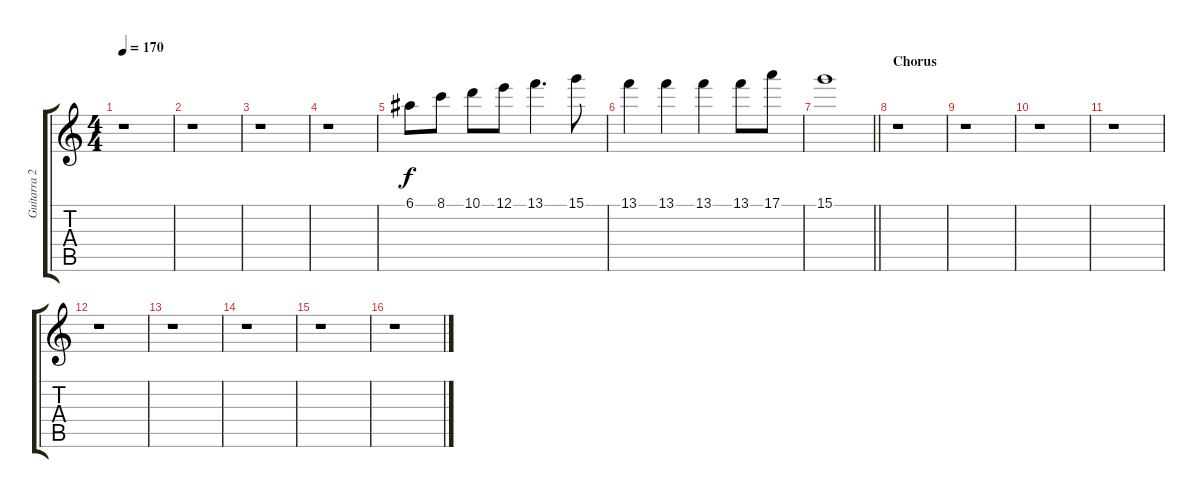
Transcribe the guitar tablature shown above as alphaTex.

\track ("Guitarra 2" "Guitarra 2") {instrument overdrivenguitar}
\staff {score tabs}
\tuning (E4 B3 G3 D3 A2 E2) {hide}
\ts (4 4)
\tempo 170
\clef g2
\ks c
r.1{dy f} |
r.1 |
r.1 |
r.1 |
6.1.8 8.1.8 10.1.8 12.1.8 13.1.4{d} 15.1.8 |
13.1.4 13.1.4 13.1.4 13.1.8 17.1.8 |
\barLineRight lightlight
15.1.1 |
\section ("" "Chorus")
r.1 |
r.1 |
r.1 |
r.1 |
r.1 |
r.1 |
r.1 |
r.1 |
r.1
